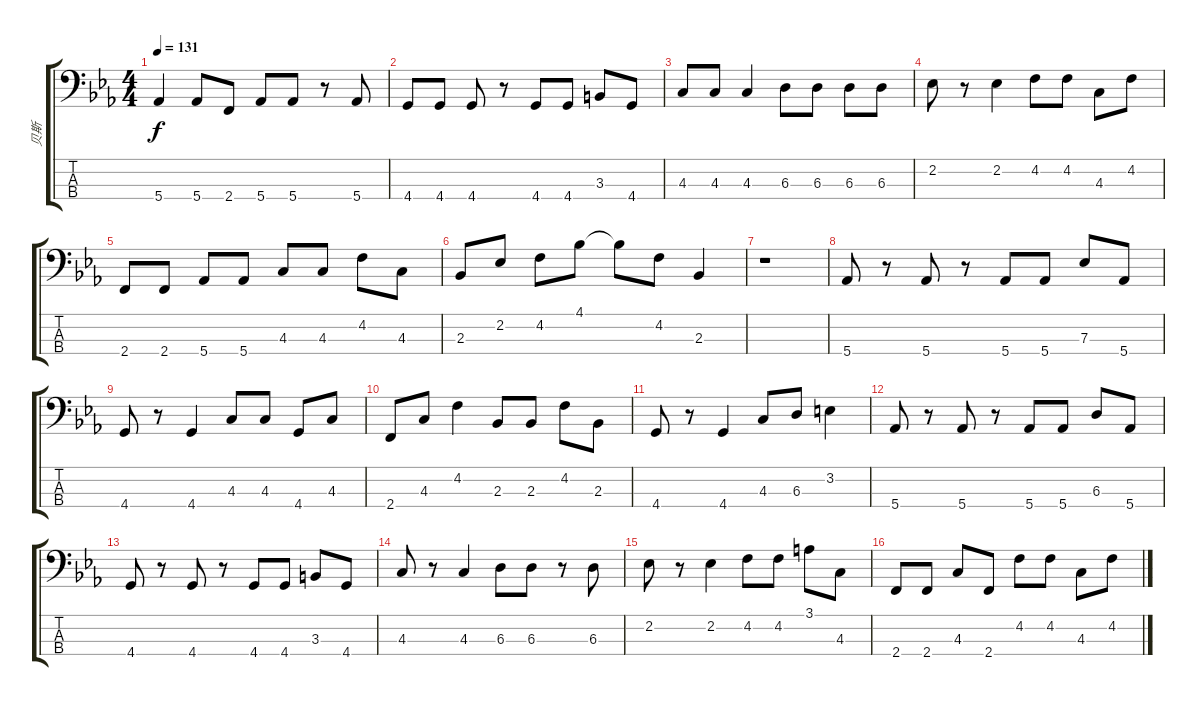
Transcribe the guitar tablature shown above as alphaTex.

\track ("贝斯" "贝斯") {instrument electricbassfinger}
\staff {score tabs}
\tuning (Gb2 Db2 Ab1 Eb1) {hide}
\ts (4 4)
\tempo 131
\clef f4
\ks eb
5.4.4{dy f} 5.4.8 2.4.8 5.4.8 5.4.8 r.8 5.4.8 |
4.4.8 4.4.8 4.4.8 r.8 4.4.8 4.4.8 3.3.8 4.4.8 |
4.3.8 4.3.8 4.3.4 6.3.8 6.3.8 6.3.8 6.3.8 |
2.2.8 r.8 2.2.4 4.2.8 4.2.8 4.3.8 4.2.8 |
2.4.8 2.4.8 5.4.8 5.4.8 4.3.8 4.3.8 4.2.8 4.3.8 |
2.3.8 2.2.8 4.2.8 4.1.8 4.1{t}.8 4.2.8 2.3.4 |
r.1 |
5.4.8 r.8 5.4.8 r.8 5.4.8 5.4.8 7.3.8 5.4.8 |
4.4.8 r.8 4.4.4 4.3.8 4.3.8 4.4.8 4.3.8 |
2.4.8 4.3.8 4.2.4 2.3.8 2.3.8 4.2.8 2.3.8 |
4.4.8 r.8 4.4.4 4.3.8 6.3.8 3.2.4 |
5.4.8 r.8 5.4.8 r.8 5.4.8 5.4.8 6.3.8 5.4.8 |
4.4.8 r.8 4.4.8 r.8 4.4.8 4.4.8 3.3.8 4.4.8 |
4.3.8 r.8 4.3.4 6.3.8 6.3.8 r.8 6.3.8 |
2.2.8 r.8 2.2.4 4.2.8 4.2.8 3.1.8 4.3.8 |
2.4.8 2.4.8 4.3.8 2.4.8 4.2.8 4.2.8 4.3.8 4.2.8
